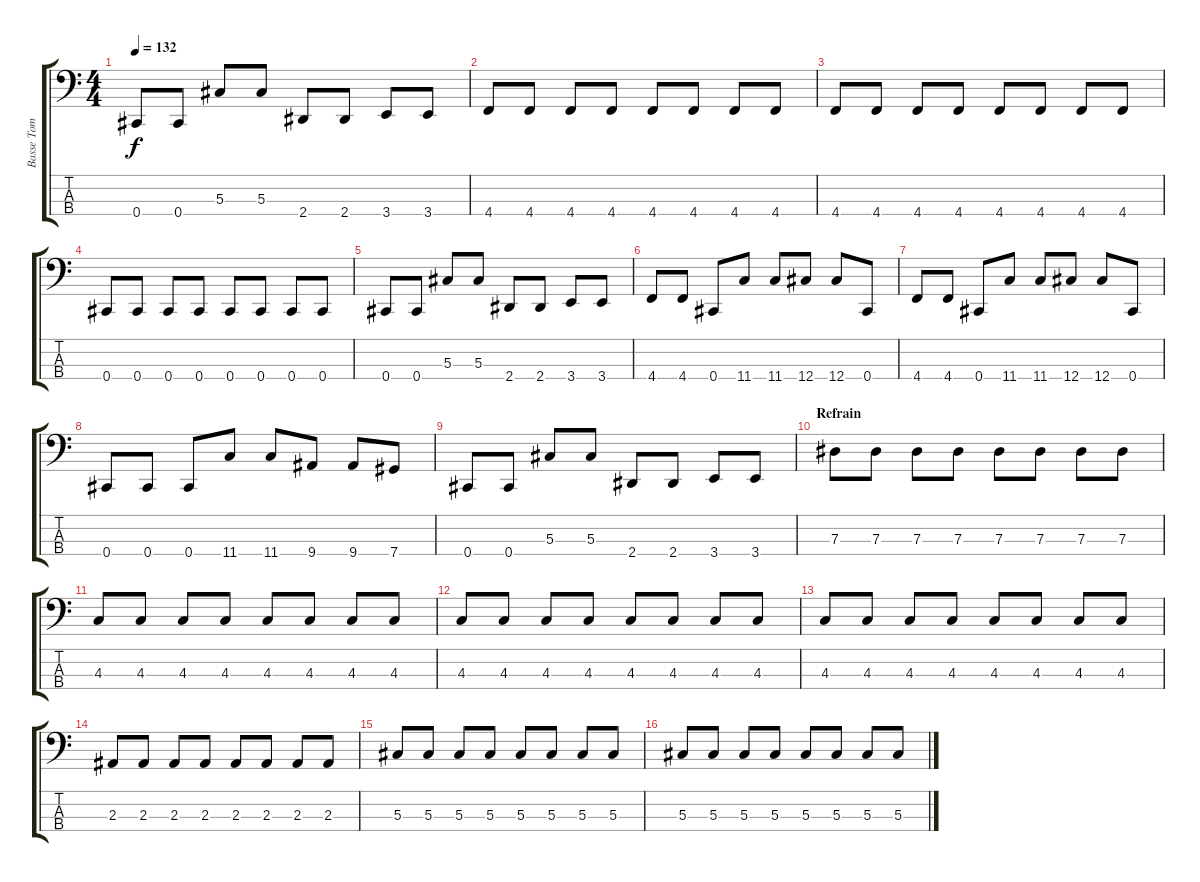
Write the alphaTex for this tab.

\track ("Basse Tom" "Basse Tom") {instrument electricbasspick}
\staff {score tabs}
\tuning (Gb2 Db2 Ab1 Db1) {hide}
\ts (4 4)
\tempo 132
\clef f4
\ks c
0.4.8{dy f} 0.4.8 5.3.8 5.3.8 2.4.8 2.4.8 3.4.8 3.4.8 |
4.4.8 4.4.8 4.4.8 4.4.8 4.4.8 4.4.8 4.4.8 4.4.8 |
4.4.8 4.4.8 4.4.8 4.4.8 4.4.8 4.4.8 4.4.8 4.4.8 |
0.4.8 0.4.8 0.4.8 0.4.8 0.4.8 0.4.8 0.4.8 0.4.8 |
0.4.8 0.4.8 5.3.8 5.3.8 2.4.8 2.4.8 3.4.8 3.4.8 |
4.4.8 4.4.8 0.4.8 11.4.8 11.4.8 12.4.8 12.4.8 0.4.8 |
4.4.8 4.4.8 0.4.8 11.4.8 11.4.8 12.4.8 12.4.8 0.4.8 |
0.4.8 0.4.8 0.4.8 11.4.8 11.4.8 9.4.8 9.4.8 7.4.8 |
0.4.8 0.4.8 5.3.8 5.3.8 2.4.8 2.4.8 3.4.8 3.4.8 |
\section ("" "Refrain")
7.3.8 7.3.8 7.3.8 7.3.8 7.3.8 7.3.8 7.3.8 7.3.8 |
4.3.8 4.3.8 4.3.8 4.3.8 4.3.8 4.3.8 4.3.8 4.3.8 |
4.3.8 4.3.8 4.3.8 4.3.8 4.3.8 4.3.8 4.3.8 4.3.8 |
4.3.8 4.3.8 4.3.8 4.3.8 4.3.8 4.3.8 4.3.8 4.3.8 |
2.3.8 2.3.8 2.3.8 2.3.8 2.3.8 2.3.8 2.3.8 2.3.8 |
5.3.8 5.3.8 5.3.8 5.3.8 5.3.8 5.3.8 5.3.8 5.3.8 |
5.3.8 5.3.8 5.3.8 5.3.8 5.3.8 5.3.8 5.3.8 5.3.8
